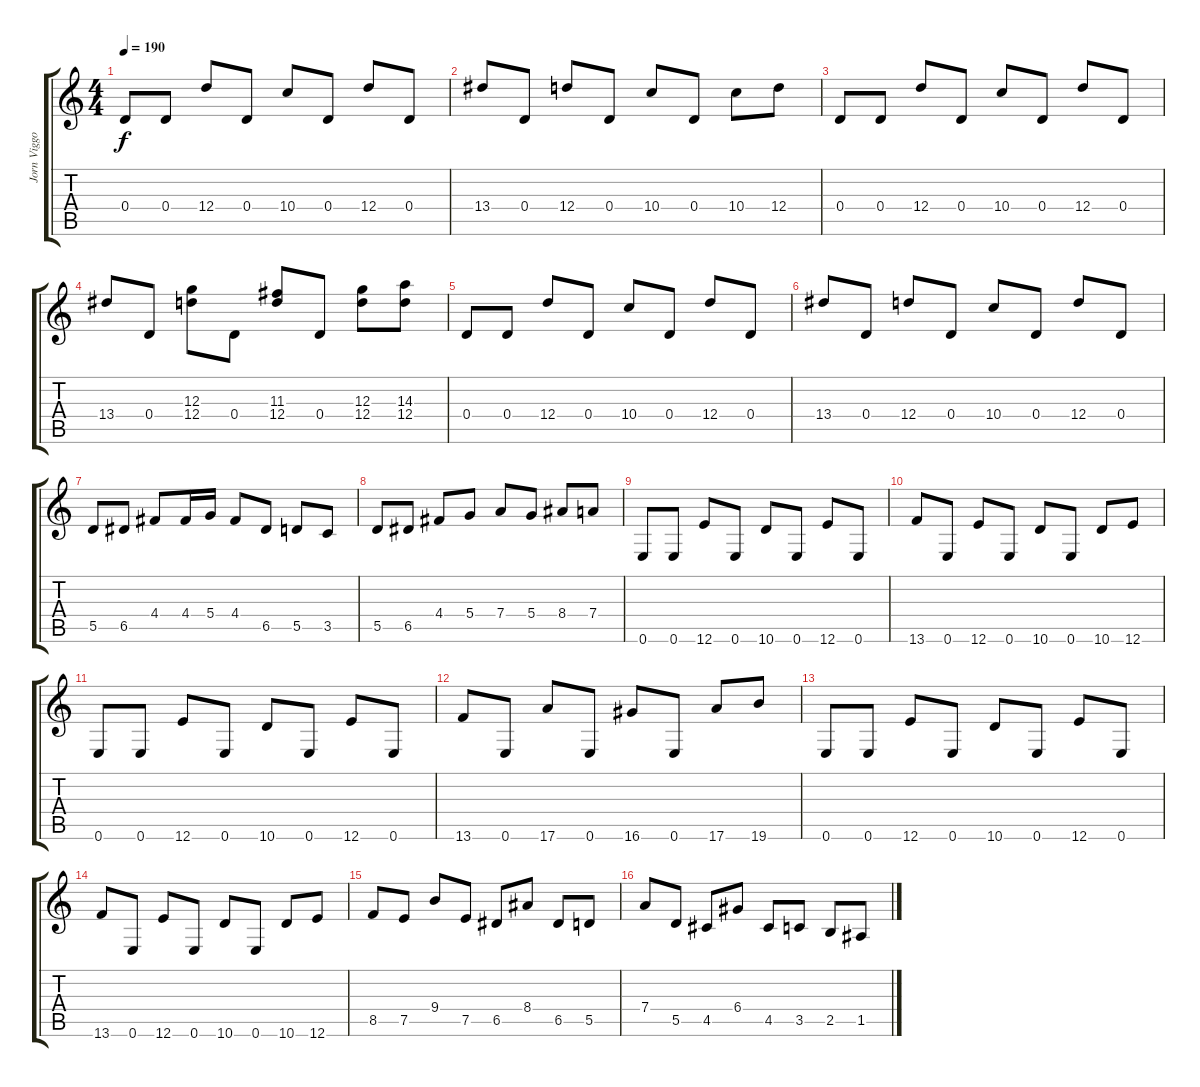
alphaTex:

\track ("Jorn Viggo" "Jorn Viggo") {instrument distortionguitar}
\staff {score tabs}
\tuning (E4 B3 G3 D3 A2 E2) {hide}
\ts (4 4)
\section ("" "")
\tempo 190
\clef g2
\ks c
0.4.8{dy f} 0.4.8 12.4.8 0.4.8 10.4.8 0.4.8 12.4.8 0.4.8 |
13.4.8 0.4.8 12.4.8 0.4.8 10.4.8 0.4.8 10.4.8 12.4.8 |
0.4.8 0.4.8 12.4.8 0.4.8 10.4.8 0.4.8 12.4.8 0.4.8 |
13.4.8 0.4.8 (12.3 12.4).8 0.4.8 (11.3 12.4).8 0.4.8 (12.3 12.4).8 (14.3 12.4).8 |
0.4.8 0.4.8 12.4.8 0.4.8 10.4.8 0.4.8 12.4.8 0.4.8 |
13.4.8 0.4.8 12.4.8 0.4.8 10.4.8 0.4.8 12.4.8 0.4.8 |
5.5.8 6.5.8 4.4.8 4.4.16 5.4.16 4.4.8 6.5.8 5.5.8 3.5.8 |
5.5.8 6.5.8 4.4.8 5.4.8 7.4.8 5.4.8 8.4.8 7.4.8 |
\section ("" "")
0.6.8 0.6.8 12.6.8 0.6.8 10.6.8 0.6.8 12.6.8 0.6.8 |
13.6.8 0.6.8 12.6.8 0.6.8 10.6.8 0.6.8 10.6.8 12.6.8 |
0.6.8 0.6.8 12.6.8 0.6.8 10.6.8 0.6.8 12.6.8 0.6.8 |
13.6.8 0.6.8 17.6.8 0.6.8 16.6.8 0.6.8 17.6.8 19.6.8 |
0.6.8 0.6.8 12.6.8 0.6.8 10.6.8 0.6.8 12.6.8 0.6.8 |
13.6.8 0.6.8 12.6.8 0.6.8 10.6.8 0.6.8 10.6.8 12.6.8 |
8.5.8 7.5.8 9.4.8 7.5.8 6.5.8 8.4.8 6.5.8 5.5.8 |
7.4.8 5.5.8 4.5.8 6.4.8 4.5.8 3.5.8 2.5.8 1.5.8
